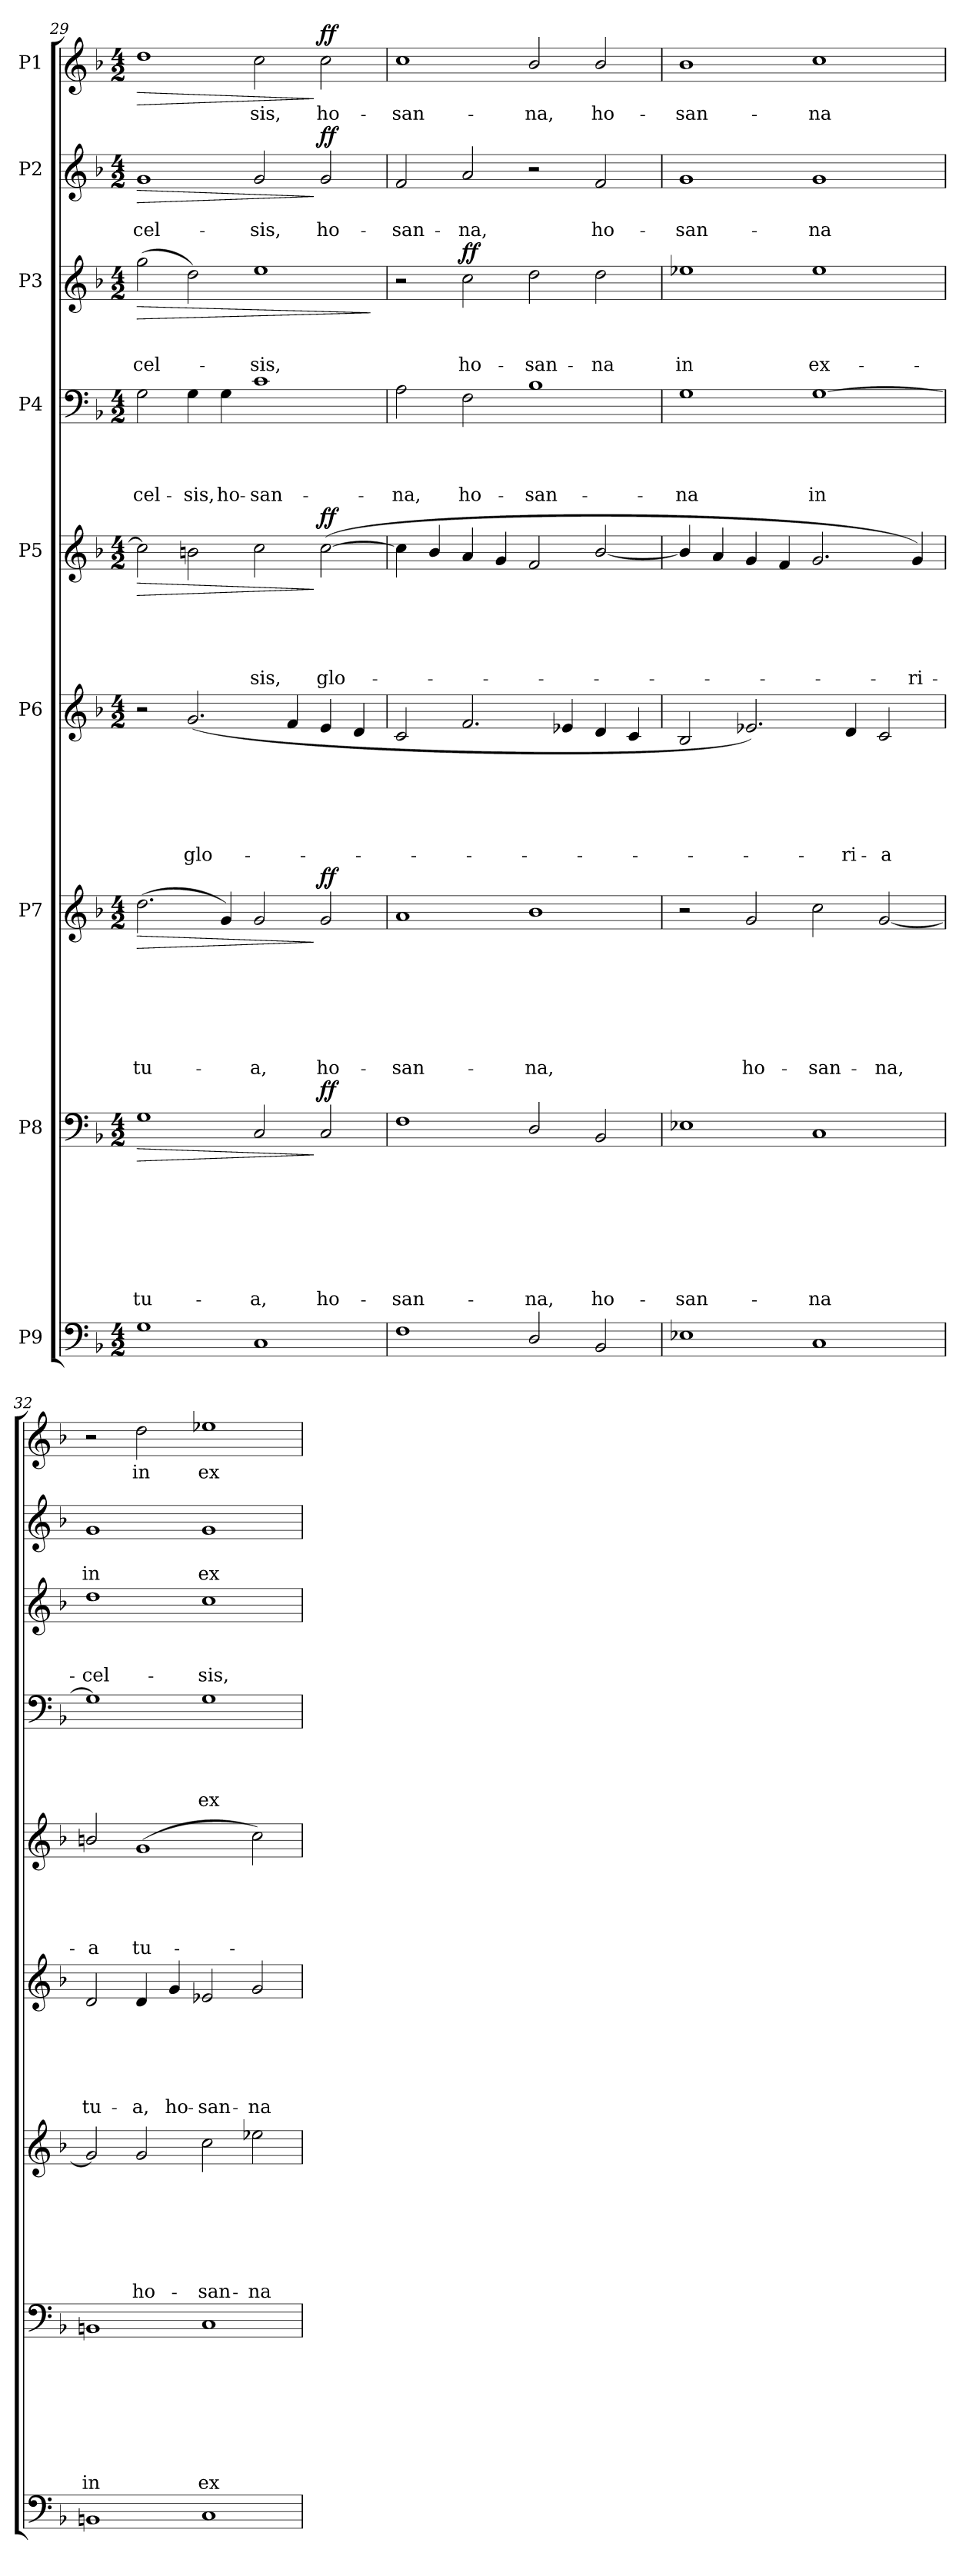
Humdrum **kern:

**kern	**kern	**text	**text	**text	**text	**text	**text	**text	**text	**dynam	**kern	**text	**text	**text	**text	**text	**text	**text	**dynam	**kern	**text	**text	**text	**text	**text	**text	**kern	**text	**text	**text	**text	**text	**dynam	**kern	**text	**text	**text	**text	**kern	**text	**text	**text	**dynam	**kern	**text	**text	**dynam	**kern	**text	**dynam
*part9	*part8	*part8	*part8	*part8	*part8	*part8	*part8	*part8	*part8	*part8	*part7	*part7	*part7	*part7	*part7	*part7	*part7	*part7	*part7	*part6	*part6	*part6	*part6	*part6	*part6	*part6	*part5	*part5	*part5	*part5	*part5	*part5	*part5	*part4	*part4	*part4	*part4	*part4	*part3	*part3	*part3	*part3	*part3	*part2	*part2	*part2	*part2	*part1	*part1	*part1
*staff9	*staff8	*staff8	*staff8	*staff8	*staff8	*staff8	*staff8	*staff8	*staff8	*staff8	*staff7	*staff7	*staff7	*staff7	*staff7	*staff7	*staff7	*staff7	*staff7	*staff6	*staff6	*staff6	*staff6	*staff6	*staff6	*staff6	*staff5	*staff5	*staff5	*staff5	*staff5	*staff5	*staff5	*staff4	*staff4	*staff4	*staff4	*staff4	*staff3	*staff3	*staff3	*staff3	*staff3	*staff2	*staff2	*staff2	*staff2	*staff1	*staff1	*staff1
*I"P9	*I"P8	*	*	*	*	*	*	*	*	*	*I"P7	*	*	*	*	*	*	*	*	*I"P6	*	*	*	*	*	*	*I"P5	*	*	*	*	*	*	*I"P4	*	*	*	*	*I"P3	*	*	*	*	*I"P2	*	*	*	*I"P1	*	*
*clefF4	*clefF4	*	*	*	*	*	*	*	*	*	*clefG2	*	*	*	*	*	*	*	*	*clefG2	*	*	*	*	*	*	*clefG2	*	*	*	*	*	*	*clefF4	*	*	*	*	*clefG2	*	*	*	*	*clefG2	*	*	*	*clefG2	*	*
*	*	*	*	*	*	*	*	*	*	*	*ITrd7c12	*	*	*	*	*	*	*	*	*	*	*	*	*	*	*	*	*	*	*	*	*	*	*	*	*	*	*	*ITrd7c12	*	*	*	*	*	*	*	*	*	*	*
*k[b-]	*k[b-]	*	*	*	*	*	*	*	*	*	*k[b-]	*	*	*	*	*	*	*	*	*k[b-]	*	*	*	*	*	*	*k[b-]	*	*	*	*	*	*	*k[b-]	*	*	*	*	*k[b-]	*	*	*	*	*k[b-]	*	*	*	*k[b-]	*	*
*F:	*F:	*	*	*	*	*	*	*	*	*	*F:	*	*	*	*	*	*	*	*	*F:	*	*	*	*	*	*	*F:	*	*	*	*	*	*	*F:	*	*	*	*	*F:	*	*	*	*	*F:	*	*	*	*F:	*	*
*M4/2	*M4/2	*	*	*	*	*	*	*	*	*	*M4/2	*	*	*	*	*	*	*	*	*M4/2	*	*	*	*	*	*	*M4/2	*	*	*	*	*	*	*M4/2	*	*	*	*	*M4/2	*	*	*	*	*M4/2	*	*	*	*M4/2	*	*
=29	=29	=29	=29	=29	=29	=29	=29	=29	=29	=29	=29	=29	=29	=29	=29	=29	=29	=29	=29	=29	=29	=29	=29	=29	=29	=29	=29	=29	=29	=29	=29	=29	=29	=29	=29	=29	=29	=29	=29	=29	=29	=29	=29	=29	=29	=29	=29	=29	=29	=29
!	!	!	!	!	!	!	!	!	!LO:LY:b	!LO:HP:b	!	!	!	!	!	!	!	!LO:LY:b	!LO:HP:b	!	!	!	!	!	!	!	!	!	!	!	!	!	!LO:HP:b	!	!	!	!	!LO:LY:b	!	!	!	!LO:LY:b	!LO:HP:b	!	!	!LO:LY:b	!LO:HP:b	!	!	!LO:HP:b
1G	1G	.	.	.	.	.	.	.	tu-	>	(>2.d\	.	.	.	.	.	.	tu-	>	2r	.	.	.	.	.	.	2cc\]	.	.	.	.	.	>	2G\	.	.	.	-cel-	(>2g\	.	.	-cel-	>	1g	.	-cel-	>	1dd	.	>
!	!	!	!	!	!	!	!	!	!	!	!	!	!	!	!	!	!	!	!	!	!	!	!	!	!	!LO:LY:b	!	!	!	!	!	!	!	!	!	!	!	!LO:LY:b	!	!	!	!	!	!	!	!	!	!	!	!
.	.	.	.	.	.	.	.	.	.	.	.	.	.	.	.	.	.	.	.	(<2.g/	.	.	.	.	.	glo-	2bn\	.	.	.	.	.	.	4G\	.	.	.	-sis,	2d\)	.	.	.	.	.	.	.	.	.	.	.
!	!	!	!	!	!	!	!	!	!	!	!	!	!	!	!	!	!	!	!	!	!	!	!	!	!	!	!	!	!	!	!	!	!	!	!	!	!	!LO:LY:b	!	!	!	!	!	!	!	!	!	!	!	!
.	.	.	.	.	.	.	.	.	.	.	4G/)	.	.	.	.	.	.	.	.	.	.	.	.	.	.	.	.	.	.	.	.	.	.	4G\	.	.	.	ho-	.	.	.	.	.	.	.	.	.	.	.	.
!	!	!	!	!	!	!	!	!	!LO:LY:b	!	!	!	!	!	!	!	!	!LO:LY:b	!	!	!	!	!	!	!	!	!	!	!	!	!	!LO:LY:b	!	!	!	!	!	!LO:LY:b	!	!	!	!LO:LY:b	!	!	!	!LO:LY:b	!	!	!LO:LY:b	!
1C	2C/	.	.	.	.	.	.	.	-a,	.	2G/	.	.	.	.	.	.	-a,	.	.	.	.	.	.	.	.	2cc\	.	.	.	.	-sis,	.	1c	.	.	.	-san-	1e	.	.	-sis,	.	2g/	.	-sis,	.	2cc\	-sis,	.
.	.	.	.	.	.	.	.	.	.	.	.	.	.	.	.	.	.	.	.	4f/	.	.	.	.	.	.	.	.	.	.	.	.	.	.	.	.	.	.	.	.	.	.	.	.	.	.	.	.	.	.
!	!	!	!	!	!	!	!	!	!LO:LY:b	!LO:DY:n=1:a	!	!	!	!	!	!	!	!LO:LY:b	!LO:DY:n=1:a	!	!	!	!	!	!	!	!	!	!	!	!	!LO:LY:b	!LO:DY:n=1:a	!	!	!	!	!	!	!	!	!	!	!	!	!LO:LY:b	!LO:DY:n=1:a	!	!LO:LY:b	!LO:DY:n=1:a
.	2C/	.	.	.	.	.	.	.	ho-	] ff	2G/	.	.	.	.	.	.	ho-	] ff	4e/	.	.	.	.	.	.	(>[>2cc\	.	.	.	.	glo-	] ff	.	.	.	.	.	.	.	.	.	.	2g/	.	ho-	] ff	2cc\	ho-	] ff
.	.	.	.	.	.	.	.	.	.	.	.	.	.	.	.	.	.	.	.	4d/	.	.	.	.	.	.	.	.	.	.	.	.	.	.	.	.	.	.	.	.	.	.	.	.	.	.	.	.	.	.
.	.	.	.	.	.	.	.	.	.	.	.	.	.	.	.	.	.	.	.	.	.	.	.	.	.	.	.	.	.	.	.	.	.	.	.	.	.	.	.	.	.	.	]	.	.	.	.	.	.	.
=30	=30	=30	=30	=30	=30	=30	=30	=30	=30	=30	=30	=30	=30	=30	=30	=30	=30	=30	=30	=30	=30	=30	=30	=30	=30	=30	=30	=30	=30	=30	=30	=30	=30	=30	=30	=30	=30	=30	=30	=30	=30	=30	=30	=30	=30	=30	=30	=30	=30	=30
!	!	!	!	!	!	!	!	!	!LO:LY:b	!	!	!	!	!	!	!	!	!LO:LY:b	!	!	!	!	!	!	!	!	!	!	!	!	!	!	!	!	!	!	!	!LO:LY:b	!	!	!	!	!	!	!	!LO:LY:b	!	!	!LO:LY:b	!
1F	1F	.	.	.	.	.	.	.	-san-	.	1A	.	.	.	.	.	.	-san-	.	2c/	.	.	.	.	.	.	4cc\]	.	.	.	.	.	.	2A\	.	.	.	-na,	2r	.	.	.	.	2f/	.	-san-	.	1cc	-san-	.
.	.	.	.	.	.	.	.	.	.	.	.	.	.	.	.	.	.	.	.	.	.	.	.	.	.	.	4b-/	.	.	.	.	.	.	.	.	.	.	.	.	.	.	.	.	.	.	.	.	.	.	.
!	!	!	!	!	!	!	!	!	!	!	!	!	!	!	!	!	!	!	!	!	!	!	!	!	!	!	!	!	!	!	!	!	!	!	!	!	!	!LO:LY:b	!	!	!	!LO:LY:b	!LO:DY:a	!	!	!LO:LY:b	!	!	!	!
.	.	.	.	.	.	.	.	.	.	.	.	.	.	.	.	.	.	.	.	2.f/	.	.	.	.	.	.	4a/	.	.	.	.	.	.	2F\	.	.	.	ho-	2c\	.	.	ho-	ff	2a/	.	-na,	.	.	.	.
.	.	.	.	.	.	.	.	.	.	.	.	.	.	.	.	.	.	.	.	.	.	.	.	.	.	.	4g/	.	.	.	.	.	.	.	.	.	.	.	.	.	.	.	.	.	.	.	.	.	.	.
!	!	!	!	!	!	!	!	!	!LO:LY:b	!	!	!	!	!	!	!	!	!LO:LY:b	!	!	!	!	!	!	!	!	!	!	!	!	!	!	!	!	!	!	!	!LO:LY:b	!	!	!	!LO:LY:b	!	!	!	!	!	!	!LO:LY:b	!
2D/	2D/	.	.	.	.	.	.	.	-na,	.	1B-	.	.	.	.	.	.	-na,	.	.	.	.	.	.	.	.	2f/	.	.	.	.	.	.	1B-	.	.	.	-san-	2d\	.	.	-san-	.	2r	.	.	.	2b-/	-na,	.
.	.	.	.	.	.	.	.	.	.	.	.	.	.	.	.	.	.	.	.	4e-X/	.	.	.	.	.	.	.	.	.	.	.	.	.	.	.	.	.	.	.	.	.	.	.	.	.	.	.	.	.	.
!	!	!	!	!	!	!	!	!	!LO:LY:b	!	!	!	!	!	!	!	!	!	!	!	!	!	!	!	!	!	!	!	!	!	!	!	!	!	!	!	!	!	!	!	!	!LO:LY:b	!	!	!	!LO:LY:b	!	!	!LO:LY:b	!
2BB-/	2BB-/	.	.	.	.	.	.	.	ho-	.	.	.	.	.	.	.	.	.	.	4d/	.	.	.	.	.	.	[<2b-/	.	.	.	.	.	.	.	.	.	.	.	2d\	.	.	-na	.	2f/	.	ho-	.	2b-/	ho-	.
.	.	.	.	.	.	.	.	.	.	.	.	.	.	.	.	.	.	.	.	4c/	.	.	.	.	.	.	.	.	.	.	.	.	.	.	.	.	.	.	.	.	.	.	.	.	.	.	.	.	.	.
=31	=31	=31	=31	=31	=31	=31	=31	=31	=31	=31	=31	=31	=31	=31	=31	=31	=31	=31	=31	=31	=31	=31	=31	=31	=31	=31	=31	=31	=31	=31	=31	=31	=31	=31	=31	=31	=31	=31	=31	=31	=31	=31	=31	=31	=31	=31	=31	=31	=31	=31
!	!	!	!	!	!	!	!	!	!LO:LY:b	!	!	!	!	!	!	!	!	!	!	!	!	!	!	!	!	!	!	!	!	!	!	!	!	!	!	!	!	!LO:LY:b	!	!	!	!LO:LY:b	!	!	!	!LO:LY:b	!	!	!LO:LY:b	!
1E-X	1E-X	.	.	.	.	.	.	.	-san-	.	2r	.	.	.	.	.	.	.	.	2B-/	.	.	.	.	.	.	4b-/]	.	.	.	.	.	.	1G	.	.	.	-na	1e-X	.	.	in	.	1g	.	-san-	.	1b-	-san-	.
.	.	.	.	.	.	.	.	.	.	.	.	.	.	.	.	.	.	.	.	.	.	.	.	.	.	.	4a/	.	.	.	.	.	.	.	.	.	.	.	.	.	.	.	.	.	.	.	.	.	.	.
!	!	!	!	!	!	!	!	!	!	!	!	!	!	!	!	!	!	!LO:LY:b	!	!	!	!	!	!	!	!	!	!	!	!	!	!	!	!	!	!	!	!	!	!	!	!	!	!	!	!	!	!	!	!
.	.	.	.	.	.	.	.	.	.	.	2G/	.	.	.	.	.	.	ho-	.	2.e-X/)	.	.	.	.	.	.	4g/	.	.	.	.	.	.	.	.	.	.	.	.	.	.	.	.	.	.	.	.	.	.	.
.	.	.	.	.	.	.	.	.	.	.	.	.	.	.	.	.	.	.	.	.	.	.	.	.	.	.	4f/	.	.	.	.	.	.	.	.	.	.	.	.	.	.	.	.	.	.	.	.	.	.	.
!	!	!	!	!	!	!	!	!	!LO:LY:b	!	!	!	!	!	!	!	!	!LO:LY:b	!	!	!	!	!	!	!	!	!	!	!	!	!	!	!	!	!	!	!	!LO:LY:b	!	!	!	!LO:LY:b	!	!	!	!LO:LY:b	!	!	!LO:LY:b	!
1C	1C	.	.	.	.	.	.	.	-na	.	2c\	.	.	.	.	.	.	-san-	.	.	.	.	.	.	.	.	2.g/	.	.	.	.	.	.	[>1G	.	.	.	in	1e-	.	.	ex-	.	1g	.	-na	.	1cc	-na	.
!	!	!	!	!	!	!	!	!	!	!	!	!	!	!	!	!	!	!	!	!	!	!	!	!	!	!LO:LY:b	!	!	!	!	!	!	!	!	!	!	!	!	!	!	!	!	!	!	!	!	!	!	!	!
.	.	.	.	.	.	.	.	.	.	.	.	.	.	.	.	.	.	.	.	4d/	.	.	.	.	.	-ri-	.	.	.	.	.	.	.	.	.	.	.	.	.	.	.	.	.	.	.	.	.	.	.	.
!	!	!	!	!	!	!	!	!	!	!	!	!	!	!	!	!	!	!LO:LY:b	!	!	!	!	!	!	!	!LO:LY:b	!	!	!	!	!	!	!	!	!	!	!	!	!	!	!	!	!	!	!	!	!	!	!	!
.	.	.	.	.	.	.	.	.	.	.	[<2G/	.	.	.	.	.	.	-na,	.	2c/	.	.	.	.	.	-a	.	.	.	.	.	.	.	.	.	.	.	.	.	.	.	.	.	.	.	.	.	.	.	.
!	!	!	!	!	!	!	!	!	!	!	!	!	!	!	!	!	!	!	!	!	!	!	!	!	!	!	!	!	!	!	!	!LO:LY:b	!	!	!	!	!	!	!	!	!	!	!	!	!	!	!	!	!	!
.	.	.	.	.	.	.	.	.	.	.	.	.	.	.	.	.	.	.	.	.	.	.	.	.	.	.	4g/)	.	.	.	.	-ri-	.	.	.	.	.	.	.	.	.	.	.	.	.	.	.	.	.	.
!!LO:PB:g=z
=32	=32	=32	=32	=32	=32	=32	=32	=32	=32	=32	=32	=32	=32	=32	=32	=32	=32	=32	=32	=32	=32	=32	=32	=32	=32	=32	=32	=32	=32	=32	=32	=32	=32	=32	=32	=32	=32	=32	=32	=32	=32	=32	=32	=32	=32	=32	=32	=32	=32	=32
!	!	!	!	!	!	!	!	!	!LO:LY:b	!	!	!	!	!	!	!	!	!	!	!	!	!	!	!	!	!LO:LY:b	!	!	!	!	!	!LO:LY:b	!	!	!	!	!	!	!	!	!	!LO:LY:b	!	!	!	!LO:LY:b	!	!	!	!
1BBn	1BBn	.	.	.	.	.	.	.	in	.	2G/]	.	.	.	.	.	.	.	.	2d/	.	.	.	.	.	tu-	2bn/	.	.	.	.	-a	.	1G]	.	.	.	.	1d	.	.	-cel-	.	1g	.	in	.	2r	.	.
!	!	!	!	!	!	!	!	!	!	!	!	!	!	!	!	!	!	!LO:LY:b	!	!	!	!	!	!	!	!LO:LY:b	!	!	!	!	!	!LO:LY:b	!	!	!	!	!	!	!	!	!	!	!	!	!	!	!	!	!LO:LY:b	!
.	.	.	.	.	.	.	.	.	.	.	2G/	.	.	.	.	.	.	ho-	.	4d/	.	.	.	.	.	-a,	(>1g	.	.	.	.	tu-	.	.	.	.	.	.	.	.	.	.	.	.	.	.	.	2dd\	in	.
!	!	!	!	!	!	!	!	!	!	!	!	!	!	!	!	!	!	!	!	!	!	!	!	!	!	!LO:LY:b	!	!	!	!	!	!	!	!	!	!	!	!	!	!	!	!	!	!	!	!	!	!	!	!
.	.	.	.	.	.	.	.	.	.	.	.	.	.	.	.	.	.	.	.	4g/	.	.	.	.	.	ho-	.	.	.	.	.	.	.	.	.	.	.	.	.	.	.	.	.	.	.	.	.	.	.	.
!	!	!	!	!	!	!	!	!	!LO:LY:b	!	!	!	!	!	!	!	!	!LO:LY:b	!	!	!	!	!	!	!	!LO:LY:b	!	!	!	!	!	!	!	!	!	!	!	!LO:LY:b	!	!	!	!LO:LY:b	!	!	!	!LO:LY:b	!	!	!LO:LY:b	!
1C	1C	.	.	.	.	.	.	.	ex-	.	2c\	.	.	.	.	.	.	-san-	.	2e-X/	.	.	.	.	.	-san-	.	.	.	.	.	.	.	1G	.	.	.	ex-	1c	.	.	-sis,	.	1g	.	ex-	.	1ee-X	ex-	.
!	!	!	!	!	!	!	!	!	!	!	!	!	!	!	!	!	!	!LO:LY:b	!	!	!	!	!	!	!	!LO:LY:b	!	!	!	!	!	!	!	!	!	!	!	!	!	!	!	!	!	!	!	!	!	!	!	!
.	.	.	.	.	.	.	.	.	.	.	2e-X\	.	.	.	.	.	.	-na	.	2g/	.	.	.	.	.	-na	2cc\)	.	.	.	.	.	.	.	.	.	.	.	.	.	.	.	.	.	.	.	.	.	.	.
=	=	=	=	=	=	=	=	=	=	=	=	=	=	=	=	=	=	=	=	=	=	=	=	=	=	=	=	=	=	=	=	=	=	=	=	=	=	=	=	=	=	=	=	=	=	=	=	=	=	=
*-	*-	*-	*-	*-	*-	*-	*-	*-	*-	*-	*-	*-	*-	*-	*-	*-	*-	*-	*-	*-	*-	*-	*-	*-	*-	*-	*-	*-	*-	*-	*-	*-	*-	*-	*-	*-	*-	*-	*-	*-	*-	*-	*-	*-	*-	*-	*-	*-	*-	*-
